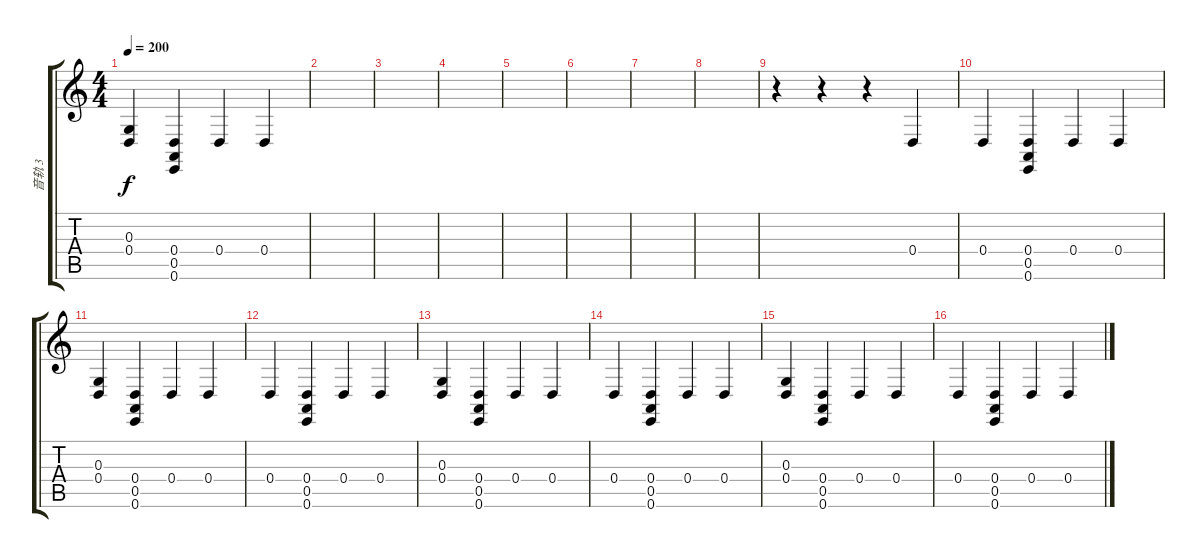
\track ("音轨 3" "音轨 3") {instrument melodictom}
\staff {score tabs}
\tuning (E4 B3 G3 D3 A2 E2) {hide}
\ts (4 4)
\tempo 200
\clef g2
\ks c
(0.3 0.4).4{dy f} (0.4 0.5 0.6).4 0.4.4 0.4.4 |
|
|
|
|
|
|
|
r.4 r.4 r.4 0.4.4 |
0.4.4 (0.4 0.5 0.6).4 0.4.4 0.4.4 |
(0.3 0.4).4 (0.4 0.5 0.6).4 0.4.4 0.4.4 |
0.4.4 (0.4 0.5 0.6).4 0.4.4 0.4.4 |
(0.3 0.4).4 (0.4 0.5 0.6).4 0.4.4 0.4.4 |
0.4.4 (0.4 0.5 0.6).4 0.4.4 0.4.4 |
(0.3 0.4).4 (0.4 0.5 0.6).4 0.4.4 0.4.4 |
0.4.4 (0.4 0.5 0.6).4 0.4.4 0.4.4
